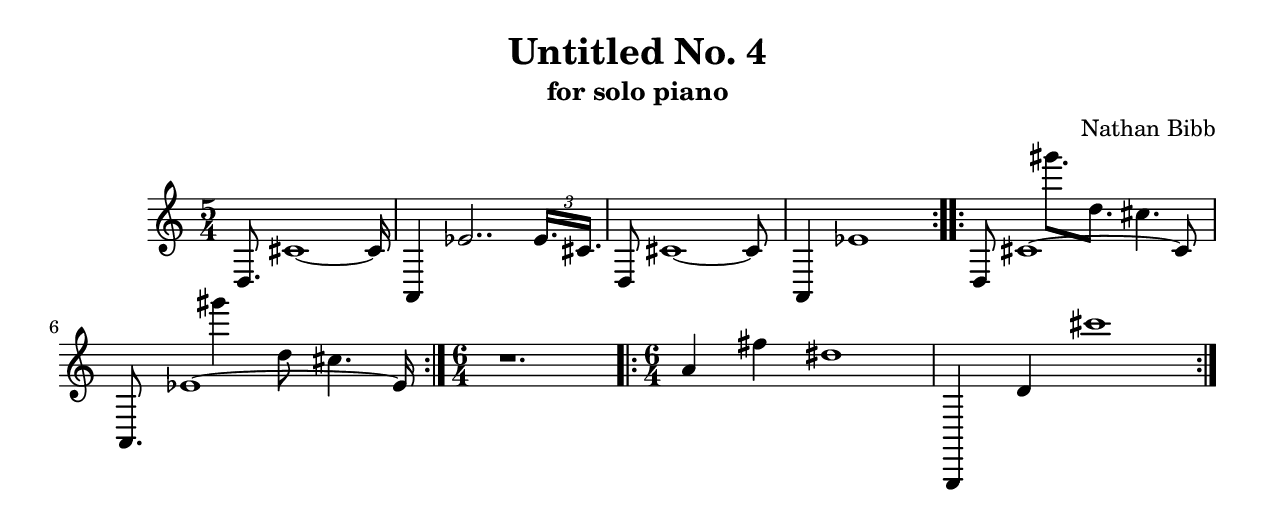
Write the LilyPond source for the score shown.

\version "2.12.0"
\header {
  title = "Untitled No. 4"
  subtitle = "for solo piano"
  composer = "Nathan Bibb"
}
\include "english.ly"
\paper {
 #(set-paper-size "letter")
}


sol = {
	\clef treble
	\time 5/4
	\repeat volta 2 {
	d8.	cs'1 ~ cs'16	|
	a,4	ef'2..	\times 2/3 { ef'16.	cs'16. }	|
	d8	cs'1 ~ cs'8	|
	a,4	ef'1		|
	}
	\repeat volta 2 {
	<<  { d8	cs'1 ~ cs'8 } \\ { s2	gs'''8.	d''8.	cs''4.	} >>	|
	<<  { a,8.	ef'1 ~ ef'16 } \\ { s2	gs'''4	d''8	cs''4.	} >>	|
	}
	
	\time 6/4
	r1.

	\time 6/4
	\repeat volta 3 {
	a'4	fs''4	ds''1	|
	g,,4	d'4	cs'''1	|
	}


%	\time 4/4
%	d'4	cs''2.	|
%	\time 5/4
%	a4	ef''1	|
%	}
%	\time 4/4
%	d'4.	cs''2 ~ cs''8	|
%	\time 5/4
%	a4.	ef''2..	|
%	\time 4/4
%	d'8.	cs''2. ~ cs''16	|
%	\time 5/4
%	a4.	ef''2..	|


}
\score {
	\new Staff \sol
	\layout { }
}	

\score {
	\unfoldRepeats {
		\new Staff \sol
		}
 		\midi {
 			\context {
				\Score
				tempoWholesPerMinute = #(ly:make-moment 111 8)
			}
 		}
 	}

